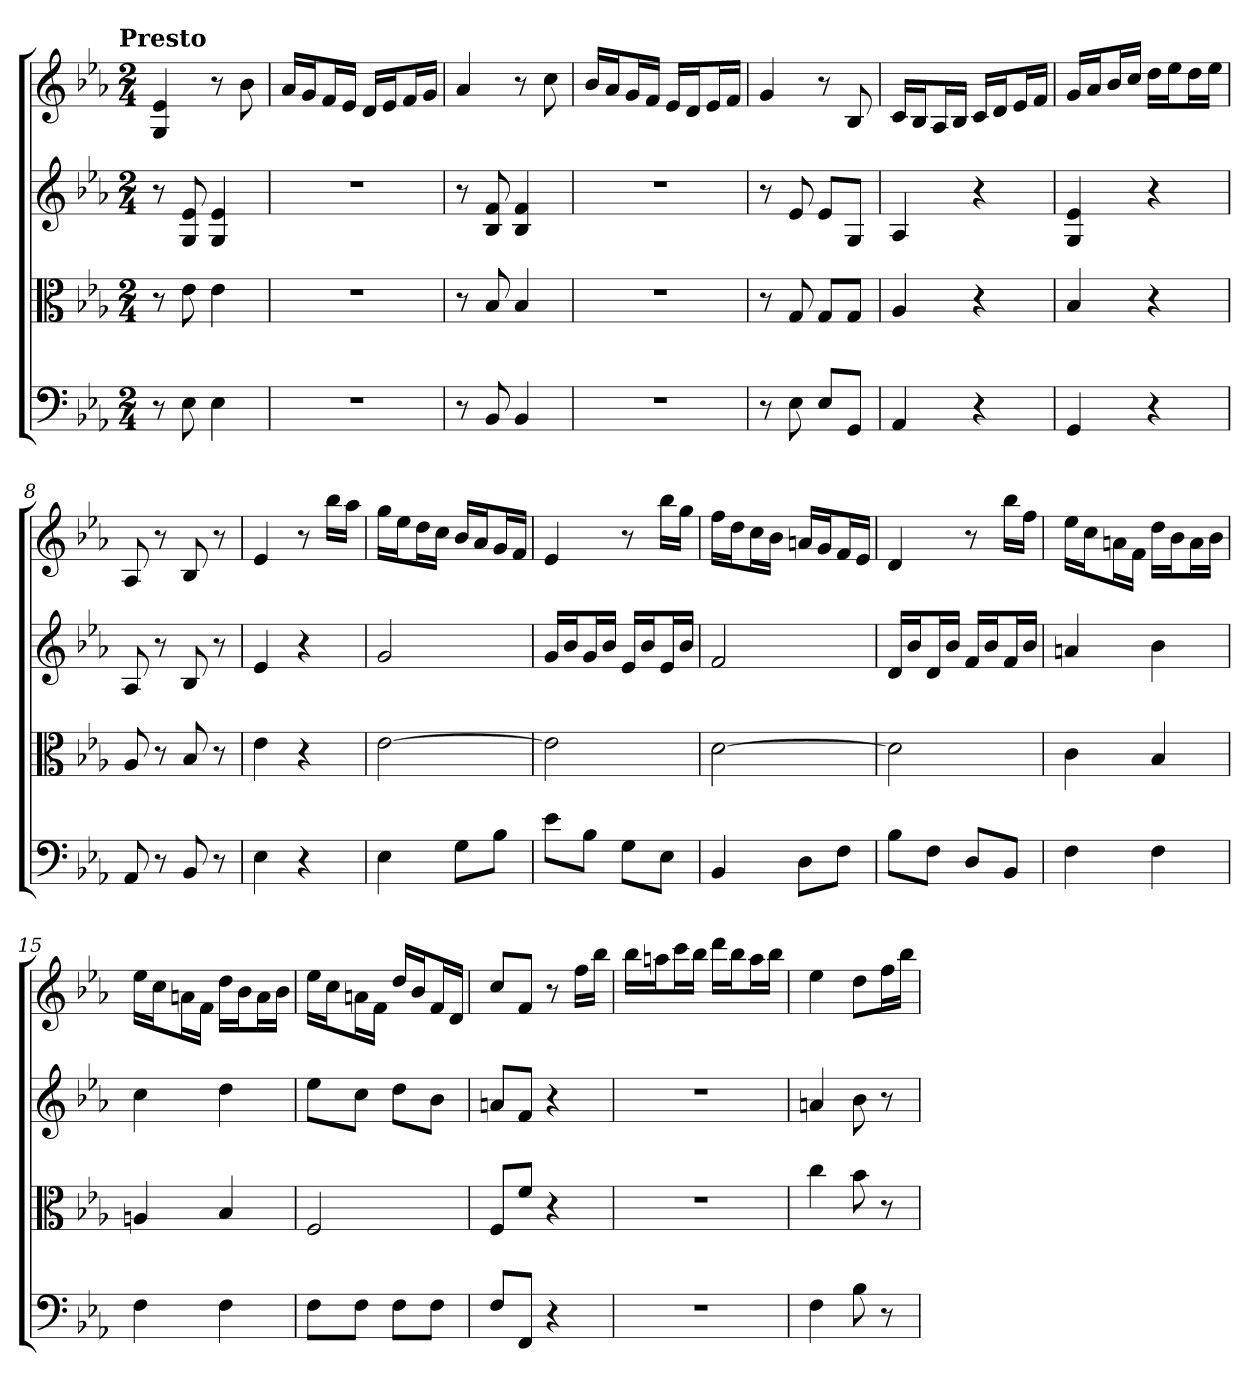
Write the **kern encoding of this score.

**kern	**kern	**kern	**kern
*part4	*part3	*part2	*part1
*staff4	*staff3	*staff2	*staff1
*clefF4	*clefC3	*	*
*k[b-e-a-]	*k[b-e-a-]	*k[b-e-a-]	*k[b-e-a-]
*E-:	*E-:	*E-:	*E-:
!!LO:TX:omd:t=Presto
*M2/4	*M2/4	*M2/4	*M2/4
*MM184	*MM184	*MM184	*MM184
=	=	=	=
8r	8r	8r	4G 4e-
8E-	8e-	8G 8e-	.
4E-	4e-	4G 4e-	8r
.	.	.	8b-
=2	=2	=2	=2
2r	2r	2r	16a-LL
.	.	.	16gJ
.	.	.	16fL
.	.	.	16e-JJ
.	.	.	16dLL
.	.	.	16e-J
.	.	.	16fL
.	.	.	16gJJ
=3	=3	=3	=3
8r	8r	8r	4a-
8BB-	8B-	8B- 8f	.
4BB-	4B-	4B- 4f	8r
.	.	.	8cc
=4	=4	=4	=4
2r	2r	2r	16b-LL
.	.	.	16a-J
.	.	.	16gL
.	.	.	16fJJ
.	.	.	16e-LL
.	.	.	16dJ
.	.	.	16e-L
.	.	.	16fJJ
=5	=5	=5	=5
8r	8r	8r	4g
8E-	8G	8e-	.
8E-/L	8G/L	8e-L	8r
8GG/J	8G/J	8GJ	8B-
=6	=6	=6	=6
4AA-	4A-	4A-	16cLL
.	.	.	16B-J
.	.	.	16A-L
.	.	.	16B-JJ
4r	4r	4r	16cLL
.	.	.	16dJ
.	.	.	16e-L
.	.	.	16fJJ
=7	=7	=7	=7
4GG	4B-	4G 4e-	16gLL
.	.	.	16a-J
.	.	.	16b-L
.	.	.	16ccJJ
4r	4r	4r	16ddLL
.	.	.	16ee-J
.	.	.	16ddL
.	.	.	16ee-JJ
=8	=8	=8	=8
8AA-	8A-	8A-	8A-
8r	8r	8r	8r
8BB-	8B-	8B-	8B-
8r	8r	8r	8r
=9	=9	=9	=9
4E-	4e-	4e-	4e-
4r	4r	4r	8r
.	.	.	16bb-LL
.	.	.	16aa-JJ
=10	=10	=10	=10
4E-	[2e-	2g	16ggLL
.	.	.	16ee-J
.	.	.	16ddL
.	.	.	16ccJJ
8G\L	.	.	16b-LL
.	.	.	16a-J
8B-\J	.	.	16gL
.	.	.	16fJJ
=11	=11	=11	=11
8e-\L	2e-]	16gLL	4e-
.	.	16b-J	.
8B-\J	.	16gL	.
.	.	16b-JJ	.
8G\L	.	16e-LL	8r
.	.	16b-J	.
8E-\J	.	16e-L	16bb-LL
.	.	16b-JJ	16ggJJ
=12	=12	=12	=12
4BB-	[2d	2f	16ffLL
.	.	.	16ddJ
.	.	.	16ccL
.	.	.	16b-JJ
8D\L	.	.	16anLL
.	.	.	16gJ
8F\J	.	.	16fL
.	.	.	16e-JJ
=13	=13	=13	=13
8B-\L	2d]	16dLL	4d
.	.	16b-J	.
8F\J	.	16dL	.
.	.	16b-JJ	.
8D/L	.	16fLL	8r
.	.	16b-J	.
8BB-/J	.	16fL	16bb-LL
.	.	16b-JJ	16ffJJ
=14	=14	=14	=14
4F	4c	4an	16ee-LL
.	.	.	16ccJ
.	.	.	16anL
.	.	.	16fJJ
4F	4B-	4b-	16ddLL
.	.	.	16b-J
.	.	.	16aL
.	.	.	16b-JJ
=15	=15	=15	=15
4F	4An	4cc	16ee-LL
.	.	.	16ccJ
.	.	.	16anL
.	.	.	16fJJ
4F	4B-	4dd	16ddLL
.	.	.	16b-J
.	.	.	16aL
.	.	.	16b-JJ
=16	=16	=16	=16
8F\L	2F	8ee-L	16ee-LL
.	.	.	16ccJ
8F\J	.	8ccJ	16anL
.	.	.	16fJJ
8F\L	.	8ddL	16ddLL
.	.	.	16b-J
8F\J	.	8b-J	16fL
.	.	.	16dJJ
=17	=17	=17	=17
8F/L	8F/L	8anL	8ccL
8FF/J	8f/J	8fJ	8fJ
4r	4r	4r	8r
.	.	.	16ffLL
.	.	.	16bb-JJ
=18	=18	=18	=18
2r	2r	2r	16bb-LL
.	.	.	16aanJ
.	.	.	16cccL
.	.	.	16bb-JJ
.	.	.	16dddLL
.	.	.	16bb-J
.	.	.	16aaL
.	.	.	16bb-JJ
=19	=19	=19	=19
4F	4cc	4an	4ee-
8B-	8b-	8b-	8ddL
8r	8r	8r	16ffL
.	.	.	16bb-JJ
=	=	=	=
*-	*-	*-	*-
